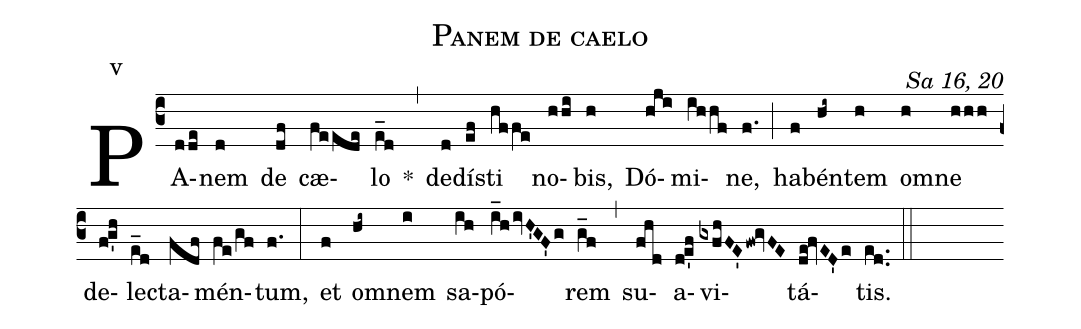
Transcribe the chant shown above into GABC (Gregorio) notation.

name:Panem de caelo;
commentary: Sa 16, 20;
mode:v;
%%
(c3) PA(dde)nem(d) de(df) cæ(feede)lo(e_d) *(,) de(d)dí(ef)sti(hffe) no(hhi)bis,(h) Dó(hji)mi(ihhf)ne,(f.) (;) ha(f)bén(hi~)tem(h) o(h)mne(hhh) de(f!g'h)lec(e_d)ta(fdf)mén(fe/gf)tum,(f.) (:) et(f) o(hi~)mnem(i) sa(ih)pó(i_h/ivH'GF'g)rem(g_f) (,) su(fhd)a(d!e'f)vi(gxfhFE'fw!gvFE)tá(de!fvED'e)tis.(ed..) (::)
